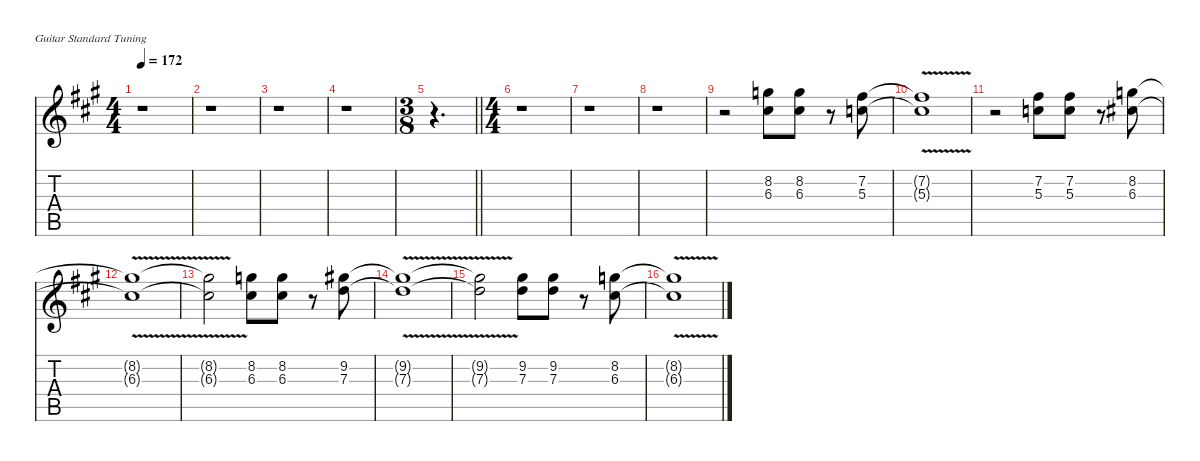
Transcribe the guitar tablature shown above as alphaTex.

\defaultSystemsLayout 4
\hideDynamics
\bracketExtendMode nobrackets
\singleTrackTrackNamePolicy hidden
\multiTrackTrackNamePolicy hidden
\firstSystemTrackNameMode fullname
\firstSystemTrackNameOrientation horizontal
\otherSystemsTrackNameOrientation horizontal
\track ("Guitar 2" "dist.guit.") {instrument distortionguitar}
\staff {score tabs}
\tuning (E4 B3 G3 D3 A2 E2)
\ts (4 4)
\beaming (8 2 2 2 2)
\tempo 172
\clef g2
\ks a
r.1{dy f instrument distortionguitar beam Down} |
r.1{beam Down} |
r.1{beam Down} |
r.1{beam Down} |
\ts (3 8)
\beaming (8 3)
\barLineRight lightlight
r.4{d beam Down} |
\ts (4 4)
\beaming (8 2 2 2 2)
r.1{beam Down} |
r.1{beam Down} |
r.1{beam Down} |
r.2{beam Down} (8.2{acc forcenatural} 6.3{acc #}).8{beam Down} (8.2{acc forcenatural} 6.3{acc #}).8{beam Down} r.8{beam Down} (7.2{acc #} 5.3{acc forcenatural}).8{beam Down} |
(7.2{v t acc #} 5.3{v t acc forcenatural}).1{beam Down} |
r.2{beam Down} (7.2{acc #} 5.3{acc forcenatural}).8{beam Down} (7.2{acc #} 5.3{acc forcenatural}).8{beam Down} r.8{beam Down} (8.2{acc forcenatural} 6.3{acc #}).8{beam Down} |
(8.2{v t acc forcenatural} 6.3{v t acc #}).1{beam Down} |
(8.2{v t acc forcenatural} 6.3{v t acc #}).2{beam Down} (8.2{acc forcenatural} 6.3{acc #}).8{beam Down} (8.2{acc forcenatural} 6.3{acc #}).8{beam Down} r.8{beam Down} (9.2{acc #} 7.3{acc forcenatural}).8{beam Down} |
(9.2{v t acc #} 7.3{v t acc forcenatural}).1{beam Down} |
(9.2{v t acc #} 7.3{v t acc forcenatural}).2{beam Down} (9.2{acc #} 7.3{acc forcenatural}).8{beam Down} (9.2{acc #} 7.3{acc forcenatural}).8{beam Down} r.8{beam Down} (8.2{acc forcenatural} 6.3{acc #}).8{beam Down} |
(8.2{v t acc forcenatural} 6.3{v t acc #}).1{beam Down}
